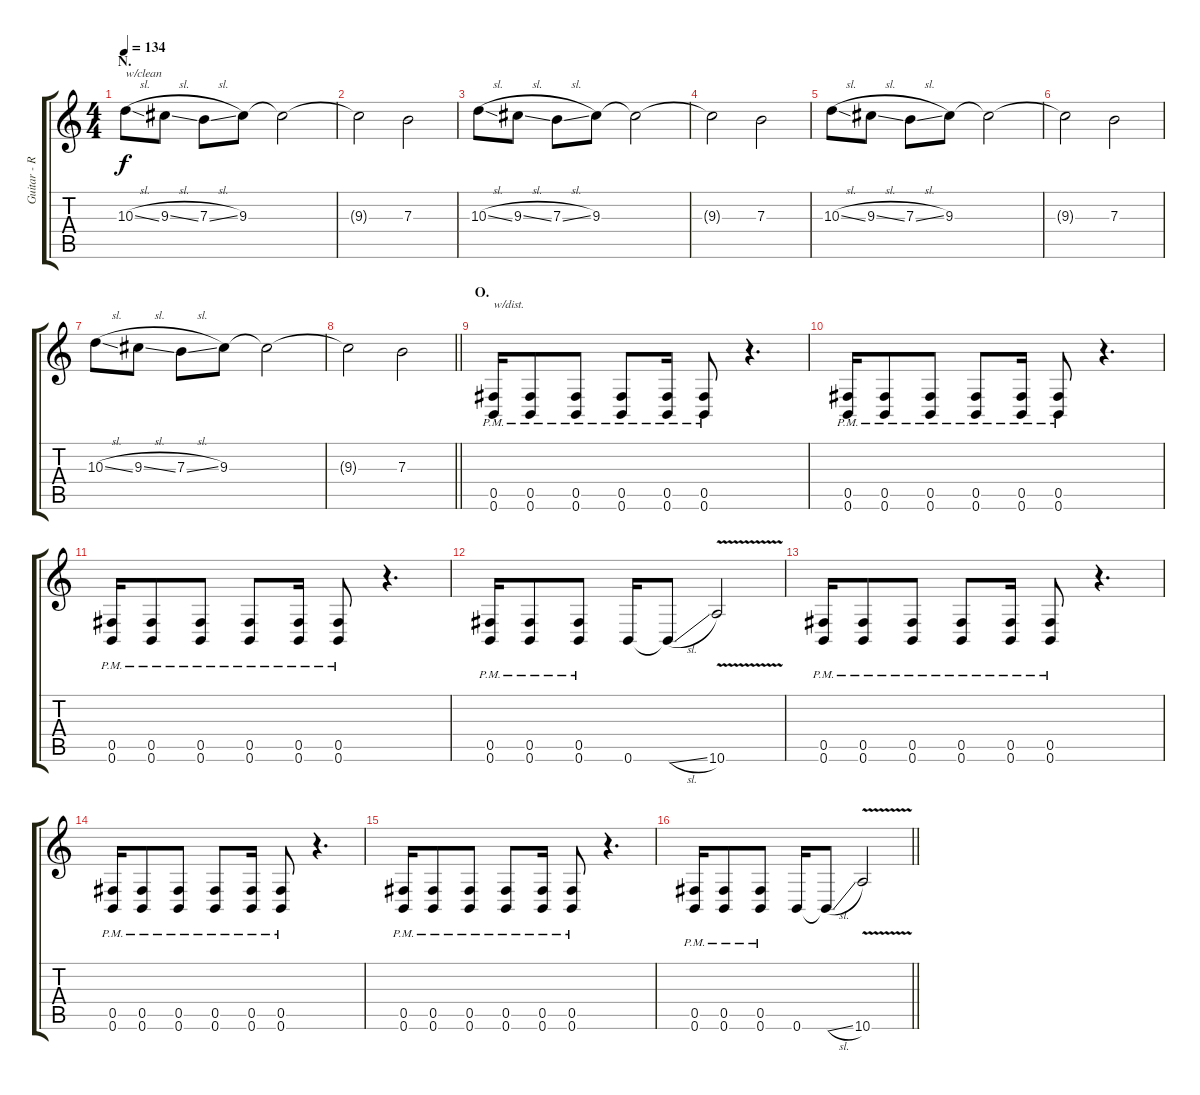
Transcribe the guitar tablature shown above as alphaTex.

\track ("Guitar - Right" "Guitar - R") {instrument distortionguitar}
\staff {score tabs}
\tuning (Db4 Ab3 E3 B2 Gb2 B1) {hide}
\ts (4 4)
\section ("" "N.")
\tempo 134
\clef g2
\ks c
10.3{sl}.8{txt "w/clean" dy f volume 12 instrument electricguitarjazz} 9.3{sl}.8 7.3{sl}.8 9.3.8 9.3{t}.2 |
9.3{t}.2 7.3.2 |
10.3{sl}.8 9.3{sl}.8 7.3{sl}.8 9.3.8 9.3{t}.2 |
9.3{t}.2 7.3.2 |
10.3{sl}.8 9.3{sl}.8 7.3{sl}.8 9.3.8 9.3{t}.2 |
9.3{t}.2 7.3.2 |
10.3{sl}.8 9.3{sl}.8 7.3{sl}.8 9.3.8 9.3{t}.2 |
\barLineRight lightlight
9.3{t}.2 7.3.2 |
\section ("" "O.")
(0.5{pm} 0.6{pm}).16{txt "w/dist." volume 14 instrument distortionguitar} (0.5{pm} 0.6{pm}).8 (0.5{pm} 0.6{pm}).8 (0.5{pm} 0.6{pm}).8 (0.5{pm} 0.6{pm}).16 (0.5{pm} 0.6{pm}).8 r.4{d} |
(0.5{pm} 0.6{pm}).16 (0.5{pm} 0.6{pm}).8 (0.5{pm} 0.6{pm}).8 (0.5{pm} 0.6{pm}).8 (0.5{pm} 0.6{pm}).16 (0.5{pm} 0.6{pm}).8 r.4{d} |
(0.5{pm} 0.6{pm}).16 (0.5{pm} 0.6{pm}).8 (0.5{pm} 0.6{pm}).8 (0.5{pm} 0.6{pm}).8 (0.5{pm} 0.6{pm}).16 (0.5{pm} 0.6{pm}).8 r.4{d} |
(0.5{pm} 0.6{pm}).16 (0.5{pm} 0.6{pm}).8 (0.5{pm} 0.6{pm}).8 0.6.16 0.6{sl t}.8 10.6{v}.2 |
(0.5{pm} 0.6{pm}).16 (0.5{pm} 0.6{pm}).8 (0.5{pm} 0.6{pm}).8 (0.5{pm} 0.6{pm}).8 (0.5{pm} 0.6{pm}).16 (0.5{pm} 0.6{pm}).8 r.4{d} |
(0.5{pm} 0.6{pm}).16 (0.5{pm} 0.6{pm}).8 (0.5{pm} 0.6{pm}).8 (0.5{pm} 0.6{pm}).8 (0.5{pm} 0.6{pm}).16 (0.5{pm} 0.6{pm}).8 r.4{d} |
(0.5{pm} 0.6{pm}).16 (0.5{pm} 0.6{pm}).8 (0.5{pm} 0.6{pm}).8 (0.5{pm} 0.6{pm}).8 (0.5{pm} 0.6{pm}).16 (0.5{pm} 0.6{pm}).8 r.4{d} |
\barLineRight lightlight
(0.5{pm} 0.6{pm}).16 (0.5{pm} 0.6{pm}).8 (0.5{pm} 0.6{pm}).8 0.6.16 0.6{sl t}.8 10.6{v}.2
